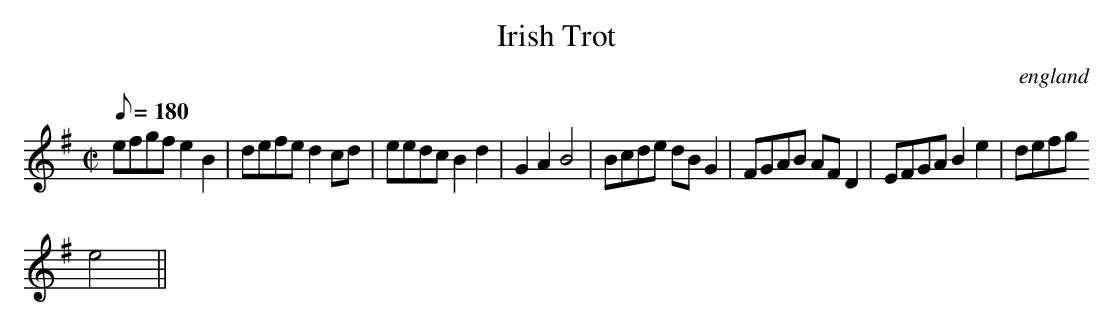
X:1
T:Irish Trot
O:england
M:C|
L:1/8
Q:180
K:EAeol
efgf e2B2|defe d2cd|eedc B2d2|G2A2 B4|Bcde dBG2|FGAB AFD2|EFGA B2e2|defg
e4||
